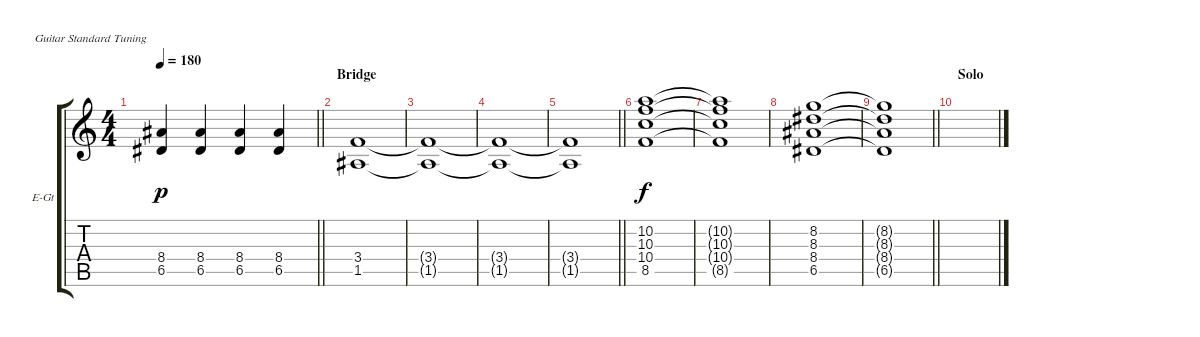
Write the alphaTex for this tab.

\defaultSystemsLayout 4
\bracketExtendMode groupsimilarinstruments
\firstSystemTrackNameOrientation horizontal
\otherSystemsTrackNameOrientation horizontal
\track ("Jonny - Electric Guitar Lead 1" "E-Gt") {instrument overdrivenguitar}
\staff {score tabs}
\tuning (E4 B3 G3 D3 A2 E2)
\ts (4 4)
\tempo 180
\clef g2
\barLineRight lightlight
\ks c
(6.5 8.4).4{dy p} (6.5 8.4).4 (6.5 8.4).4 (6.5 8.4).4 |
\section ("" "Bridge")
(1.5 3.4).1 |
(3.4{t} 1.5{t}).1 |
(1.5{t} 3.4{t}).1 |
\barLineRight lightlight
(3.4{t} 1.5{t}).1 |
(8.5 10.4 10.3 10.2).1{dy f} |
(8.5{t} 10.4{t} 10.3{t} 10.2{t}).1 |
(6.5 8.4 8.3 8.2).1 |
\barLineRight lightlight
(8.2{t} 8.3{t} 8.4{t} 6.5{t}).1 |
\section ("" "Solo")
